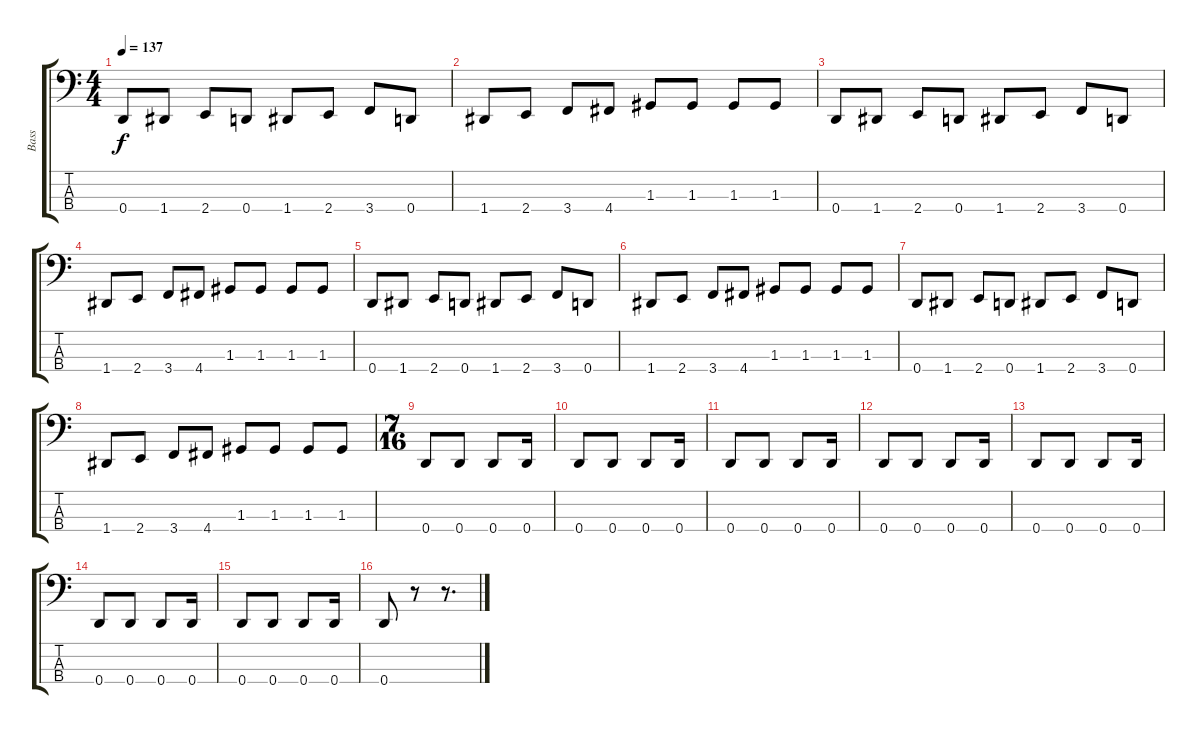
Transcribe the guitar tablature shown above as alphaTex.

\track ("Bass" "Bass") {instrument electricbassfinger}
\staff {score tabs}
\tuning (F2 C2 G1 D1) {hide}
\ts (4 4)
\tempo 137
\clef f4
\ks c
0.4.8{dy f} 1.4.8 2.4.8 0.4.8 1.4.8 2.4.8 3.4.8 0.4.8 |
1.4.8 2.4.8 3.4.8 4.4.8 1.3.8 1.3.8 1.3.8 1.3.8 |
0.4.8 1.4.8 2.4.8 0.4.8 1.4.8 2.4.8 3.4.8 0.4.8 |
1.4.8 2.4.8 3.4.8 4.4.8 1.3.8 1.3.8 1.3.8 1.3.8 |
0.4.8 1.4.8 2.4.8 0.4.8 1.4.8 2.4.8 3.4.8 0.4.8 |
1.4.8 2.4.8 3.4.8 4.4.8 1.3.8 1.3.8 1.3.8 1.3.8 |
0.4.8 1.4.8 2.4.8 0.4.8 1.4.8 2.4.8 3.4.8 0.4.8 |
1.4.8 2.4.8 3.4.8 4.4.8 1.3.8 1.3.8 1.3.8 1.3.8 |
\ts (7 16)
0.4.8 0.4.8 0.4.8 0.4.16 |
0.4.8 0.4.8 0.4.8 0.4.16 |
0.4.8 0.4.8 0.4.8 0.4.16 |
0.4.8 0.4.8 0.4.8 0.4.16 |
0.4.8 0.4.8 0.4.8 0.4.16 |
0.4.8 0.4.8 0.4.8 0.4.16 |
0.4.8 0.4.8 0.4.8 0.4.16 |
0.4.8 r.8 r.8{d}
